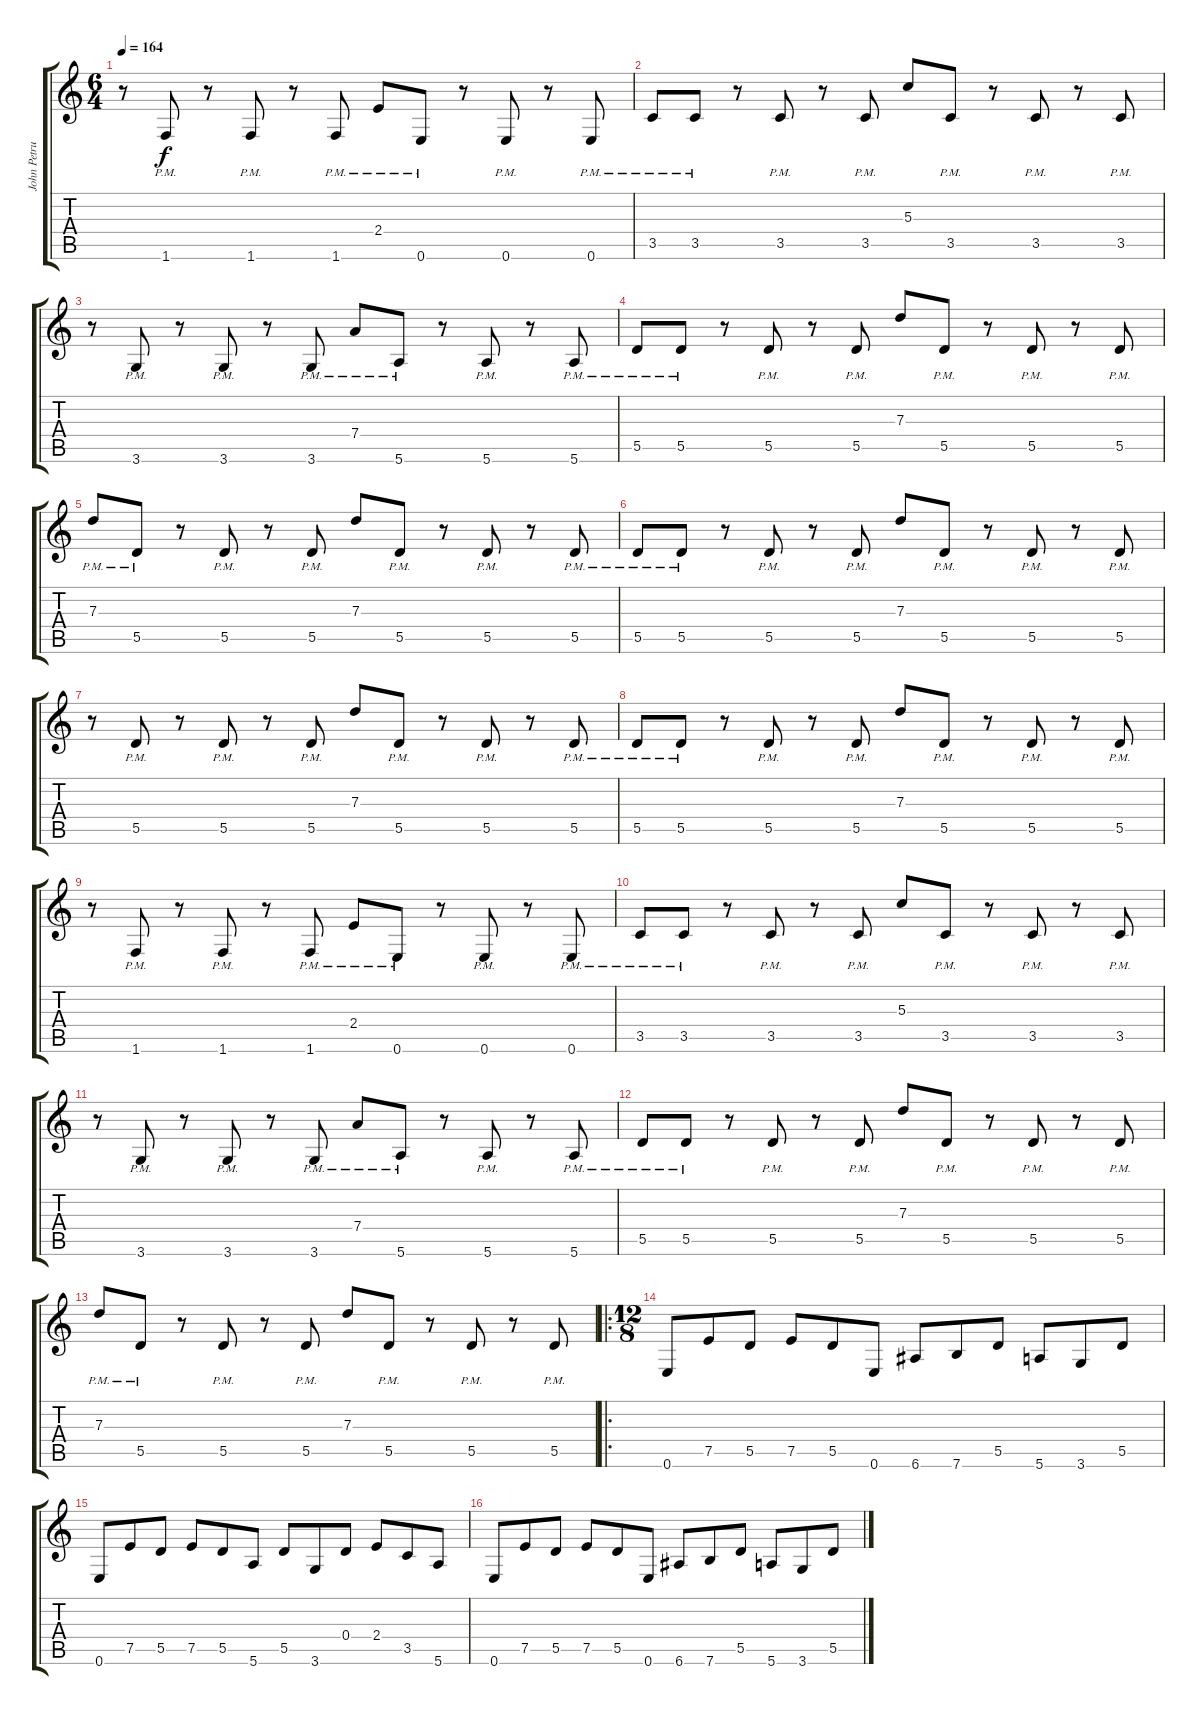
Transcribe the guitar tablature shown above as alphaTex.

\track ("John Petrucci 3" "John Petru") {instrument distortionguitar}
\staff {score tabs}
\tuning (E4 B3 G3 D3 A2 E2) {hide}
\ts (6 4)
\tempo 164
\clef g2
\ks c
r.8{dy f} 1.6{pm}.8 r.8 1.6{pm}.8 r.8 1.6{pm}.8 2.4{pm}.8 0.6{pm}.8 r.8 0.6{pm}.8 r.8 0.6{pm}.8 |
3.5{pm}.8 3.5{pm}.8 r.8 3.5{pm}.8 r.8 3.5{pm}.8 5.3.8 3.5{pm}.8 r.8 3.5{pm}.8 r.8 3.5{pm}.8 |
r.8 3.6{pm}.8 r.8 3.6{pm}.8 r.8 3.6{pm}.8 7.4{pm}.8 5.6{pm}.8 r.8 5.6{pm}.8 r.8 5.6{pm}.8 |
5.5{pm}.8 5.5{pm}.8 r.8 5.5{pm}.8 r.8 5.5{pm}.8 7.3.8 5.5{pm}.8 r.8 5.5{pm}.8 r.8 5.5{pm}.8 |
7.3{pm}.8 5.5{pm}.8 r.8 5.5{pm}.8 r.8 5.5{pm}.8 7.3.8 5.5{pm}.8 r.8 5.5{pm}.8 r.8 5.5{pm}.8 |
5.5{pm}.8 5.5{pm}.8 r.8 5.5{pm}.8 r.8 5.5{pm}.8 7.3.8 5.5{pm}.8 r.8 5.5{pm}.8 r.8 5.5{pm}.8 |
r.8 5.5{pm}.8 r.8 5.5{pm}.8 r.8 5.5{pm}.8 7.3.8 5.5{pm}.8 r.8 5.5{pm}.8 r.8 5.5{pm}.8 |
5.5{pm}.8 5.5{pm}.8 r.8 5.5{pm}.8 r.8 5.5{pm}.8 7.3.8 5.5{pm}.8 r.8 5.5{pm}.8 r.8 5.5{pm}.8 |
r.8 1.6{pm}.8 r.8 1.6{pm}.8 r.8 1.6{pm}.8 2.4{pm}.8 0.6{pm}.8 r.8 0.6{pm}.8 r.8 0.6{pm}.8 |
3.5{pm}.8 3.5{pm}.8 r.8 3.5{pm}.8 r.8 3.5{pm}.8 5.3.8 3.5{pm}.8 r.8 3.5{pm}.8 r.8 3.5{pm}.8 |
r.8 3.6{pm}.8 r.8 3.6{pm}.8 r.8 3.6{pm}.8 7.4{pm}.8 5.6{pm}.8 r.8 5.6{pm}.8 r.8 5.6{pm}.8 |
5.5{pm}.8 5.5{pm}.8 r.8 5.5{pm}.8 r.8 5.5{pm}.8 7.3.8 5.5{pm}.8 r.8 5.5{pm}.8 r.8 5.5{pm}.8 |
7.3{pm}.8 5.5{pm}.8 r.8 5.5{pm}.8 r.8 5.5{pm}.8 7.3.8 5.5{pm}.8 r.8 5.5{pm}.8 r.8 5.5{pm}.8 |
\ro
\ts (12 8)
0.6.8 7.5.8 5.5.8 7.5.8 5.5.8 0.6.8 6.6.8 7.6.8 5.5.8 5.6.8 3.6.8 5.5.8 |
0.6.8 7.5.8 5.5.8 7.5.8 5.5.8 5.6.8 5.5.8 3.6.8 0.4.8 2.4.8 3.5.8 5.6.8 |
0.6.8 7.5.8 5.5.8 7.5.8 5.5.8 0.6.8 6.6.8 7.6.8 5.5.8 5.6.8 3.6.8 5.5.8
